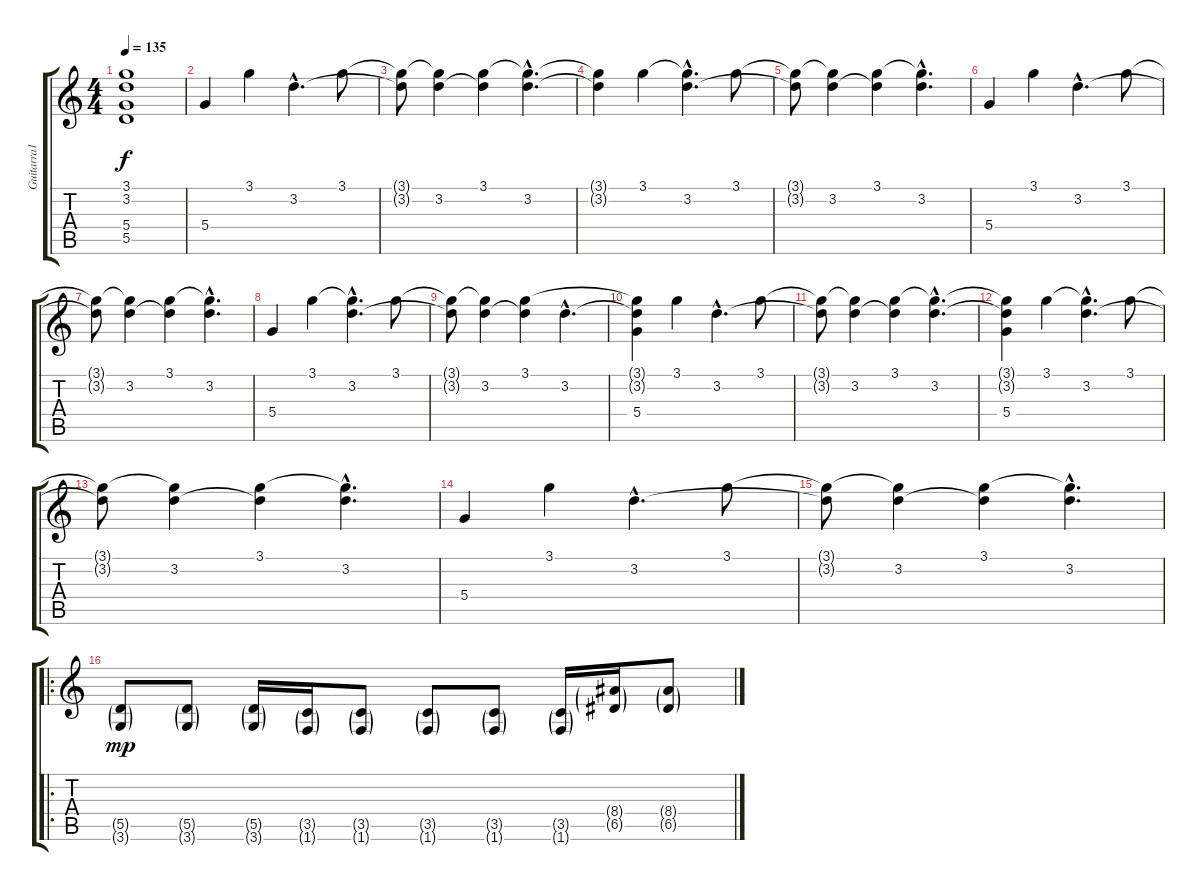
\track ("Guitarra1" "Guitarra1") {instrument overdrivenguitar}
\staff {score tabs}
\tuning (E4 B3 G3 D3 A2 E2) {hide}
\ts (4 4)
\tempo 135
\clef g2
\ks c
(3.1{t} 3.2{t} 5.4{t} 5.5{t}).1{dy f} |
5.4.4 3.1.4 3.2{hac}.4{d} 3.1.8 |
(3.1{t} 3.2{t}).8 (3.1{t} 3.2).4 (3.1 3.2{t}).4 (3.1{hac t} 3.2{hac}).4{d} |
(3.1{t} 3.2{t}).4 3.1.4 (3.1{hac t} 3.2{hac}).4{d} 3.1.8 |
(3.1{t} 3.2{t}).8 (3.1{t} 3.2).4 (3.1 3.2{t}).4 (3.1{hac t} 3.2{hac}).4{d} |
5.4.4 3.1.4 3.2{hac}.4{d} 3.1.8 |
(3.1{t} 3.2{t}).8 (3.1{t} 3.2).4 (3.1 3.2{t}).4 (3.1{hac t} 3.2{hac}).4{d} |
5.4.4 3.1.4 (3.1{hac t} 3.2{hac}).4{d} 3.1.8 |
(3.1{t} 3.2{t}).8 (3.1{t} 3.2).4 (3.1 3.2{t}).4 3.2{hac}.4{d} |
(3.1{t} 3.2{t} 5.4).4 3.1.4 3.2{hac}.4{d} 3.1.8 |
(3.1{t} 3.2{t}).8 (3.1{t} 3.2).4 (3.1 3.2{t}).4 (3.1{hac t} 3.2{hac}).4{d} |
(3.1{t} 3.2{t} 5.4).4 3.1.4 (3.1{hac t} 3.2{hac}).4{d} 3.1.8 |
(3.1{t} 3.2{t}).8 (3.1{t} 3.2).4 (3.1 3.2{t}).4 (3.1{hac t} 3.2{hac}).4{d} |
5.4.4 3.1.4 3.2{hac}.4{d} 3.1.8 |
(3.1{t} 3.2{t}).8 (3.1{t} 3.2).4 (3.1 3.2{t}).4 (3.1{hac t} 3.2{hac}).4{d} |
\ro
(5.5{g} 3.6{g}).8{dy mp} (5.5{g} 3.6{g}).8 (5.5{g} 3.6{g}).16 (3.5{g} 1.6{g}).16 (3.5{g} 1.6{g}).8 (3.5{g} 1.6{g}).8 (3.5{g} 1.6{g}).8 (3.5{g} 1.6{g}).16 (8.4{g} 6.5{g}).16 (8.4{g} 6.5{g}).8
